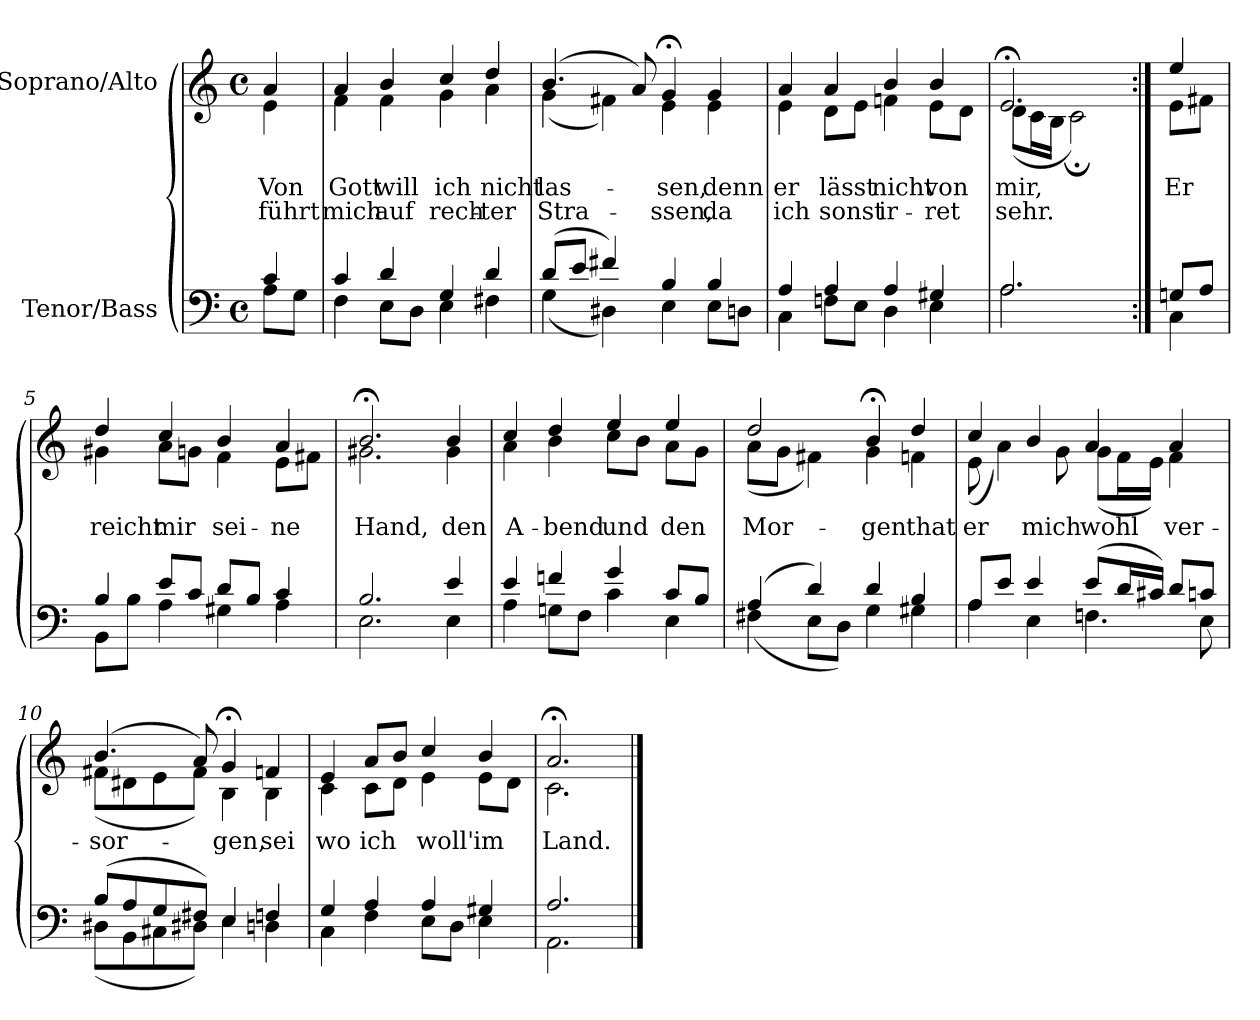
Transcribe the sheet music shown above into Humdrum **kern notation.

**kern	**kern	**text	**text
*part2	*part1	*part1	*part1
*staff2	*staff1	*staff1	*staff1
*I"Tenor/Bass	*I"Soprano/Alto	*	*
*clefF4	*clefG2	*	*
*k[]	*k[]	*	*
*M4/4	*M4/4	*	*
*met(c)	*met(c)	*	*
=	=	=	=
*^	*	*	*
!	!	!	!LO:LY:b	!LO:LY:b
*	*	*^	*	*
4c/	8A\L	4a/	4e\	Von	führt
.	8G\J	.	.	.	.
=1	=1	=1	=1	=1	=1
!	!	!	!	!LO:LY:b	!LO:LY:b
4c/	4F\	4a/	4f\	Gott	mich
!	!	!	!	!LO:LY:b	!LO:LY:b
4d/	8E\L	4b/	4f\	will	auf
.	8D\J	.	.	.	.
!	!	!	!	!LO:LY:b	!LO:LY:b
4G/	4E\	4cc/	4g\	ich	rech-
!	!	!	!	!LO:LY:b	!LO:LY:b
4d/	4F#X\	4dd/	4a\	nicht	-ter
=2	=2	=2	=2	=2	=2
!	!	!	!	!LO:LY:b	!LO:LY:b
(8d/L	(4G\	(4.b/	(4g\	las-	Stra-
8e/J	.	.	.	.	.
4f#X/)	4D#X\)	.	4f#X\)	.	.
.	.	8a/)	.	.	.
!	!	!	!	!LO:LY:b	!LO:LY:b
4B/	4E\	4g;</	4e\	-sen,	-ssen,
!	!	!	!	!LO:LY:b	!LO:LY:b
4B/	8E\L	4g/	4e\	denn	da
.	8Dn\J	.	.	.	.
=3	=3	=3	=3	=3	=3
!	!	!	!	!LO:LY:b	!LO:LY:b
4A/	4C\	4a/	4e\	er	ich
!	!	!	!	!LO:LY:b	!LO:LY:b
4A/	8Fn\L	4a/	8d\L	lässt	sonst
.	8E\J	.	8e\J	.	.
!	!	!	!	!LO:LY:b	!LO:LY:b
4A/	4D\	4b/	4fn\	nicht	ir-
!	!	!	!	!LO:LY:b	!LO:LY:b
4G#X/	4E\	4b/	8e\L	von	-ret
.	.	.	8d\J	.	.
=4	=4	=4	=4	=4	=4
!	!	!	!	!LO:LY:b	!LO:LY:b
2.A/	2.A\	2.e;</	(8d\L	mir,	sehr.
.	.	.	16c\L	.	.
.	.	.	16B\JJ	.	.
.	.	.	2c;\)	.	.
!!LO:LB:g=z	!!
=4X1:|!	=4X1:|!	=4X1:|!	=4X1:|!	=4X1:|!	=4X1:|!
!	!	!	!	!LO:LY:b	!
8Gn/L	4C\	4ee/	8e\L	Er	.
8A/J	.	.	8f#X\J	.	.
=5	=5	=5	=5	=5	=5
!	!	!	!	!LO:LY:b	!
4B/	8BB\L	4dd/	4g#X\	reicht	.
.	8B\J	.	.	.	.
!	!	!	!	!LO:LY:b	!
8e/L	4A\	4cc/	8a\L	mir	.
8c/J	.	.	8gn\J	.	.
!	!	!	!	!LO:LY:b	!
8d/L	4G#X\	4b/	4f\	sei-	.
8B/J	.	.	.	.	.
!	!	!	!	!LO:LY:b	!
4c/	4A\	4a/	8e\L	-ne	.
.	.	.	8f#X\J	.	.
=6	=6	=6	=6	=6	=6
!	!	!	!	!LO:LY:b	!
2.B/	2.E\	2.b;</	2.g#X\	Hand,	.
!	!	!	!	!LO:LY:b	!
4e/	4E\	4b/	4g#\	den	.
=7	=7	=7	=7	=7	=7
!	!	!	!	!LO:LY:b	!
4e/	4A\	4cc/	4a\	A-	.
!	!	!	!	!LO:LY:b	!
4fn/	8Gn\L	4dd/	4b\	-bend	.
.	8F\J	.	.	.	.
!	!	!	!	!LO:LY:b	!
4g/	4c\	4ee/	8cc\L	und	.
.	.	.	8b\J	.	.
!	!	!	!	!LO:LY:b	!
8c/L	4E\	4ee/	8a\L	den	.
8B/J	.	.	8g\J	.	.
=8	=8	=8	=8	=8	=8
!	!	!	!	!LO:LY:b	!
(4A/	(4F#X\	2dd/	(8a\L	Mor-	.
.	.	.	8g\J	.	.
4d/)	8E\L	.	4f#X\)	.	.
.	8D\J)	.	.	.	.
!	!	!	!	!LO:LY:b	!
4d/	4G\	4b;</	4g\	-gen	.
!	!	!	!	!LO:LY:b	!
4B/	4G#X\	4dd/	4fn\	that	.
!!LO:LB:g=z	!!
=9	=9	=9	=9	=9	=9
!	!	!	!	!LO:LY:b	!
8A/L	4A\	4cc/	(8e\	er	.
8e/J	.	.	4a\)	.	.
!	!	!	!	!LO:LY:b	!
4e/	4E\	4b/	.	mich	.
.	.	.	8g\	.	.
!	!	!	!	!LO:LY:b	!
(8e/L	4.Fn\	4a/	(8g\L	wohl	.
16d/L	.	.	16f\L	.	.
16c#X/JJ)	.	.	16e\JJ)	.	.
!	!	!	!	!LO:LY:b	!
8d/L	.	4a/	4f\	ver-	.
8cn/J	8E\	.	.	.	.
=10	=10	=10	=10	=10	=10
!	!	!	!	!LO:LY:b	!
(8B/L	(8D#X\L	(4.b/	(8f#X\L	-sor-	.
8A/	8BB\	.	8d#X\	.	.
8G/	8C#X\	.	8e\	.	.
8F#X/J)	8D#X\J)	8a/)	8f#\J)	.	.
!	!	!	!	!LO:LY:b	!
4E/	4E\	4g;</	4B\	-gen,	.
!	!	!	!	!LO:LY:b	!
4Fn/	4Dn\	4fn/	4B\	sei	.
=11	=11	=11	=11	=11	=11
!	!	!	!	!LO:LY:b	!
4G/	4C\	4e/	4c\	wo	.
!	!	!	!	!LO:LY:b	!
4A/	4F\	8a/L	8c\L	ich	.
.	.	8b/J	8d\J	.	.
!	!	!	!	!LO:LY:b	!
4A/	8E\L	4cc/	4e\	woll'	.
.	8D\J	.	.	.	.
!	!	!	!	!LO:LY:b	!
4G#X/	4E\	4b/	8e\L	im	.
.	.	.	8d\J	.	.
=12	=12	=12	=12	=12	=12
!	!	!	!	!LO:LY:b	!
2.A/	2.AA\	2.a;</	2.c\	Land.	.
*v	*v	*	*	*	*
*	*v	*v	*	*
==	==	==	==
*-	*-	*-	*-
